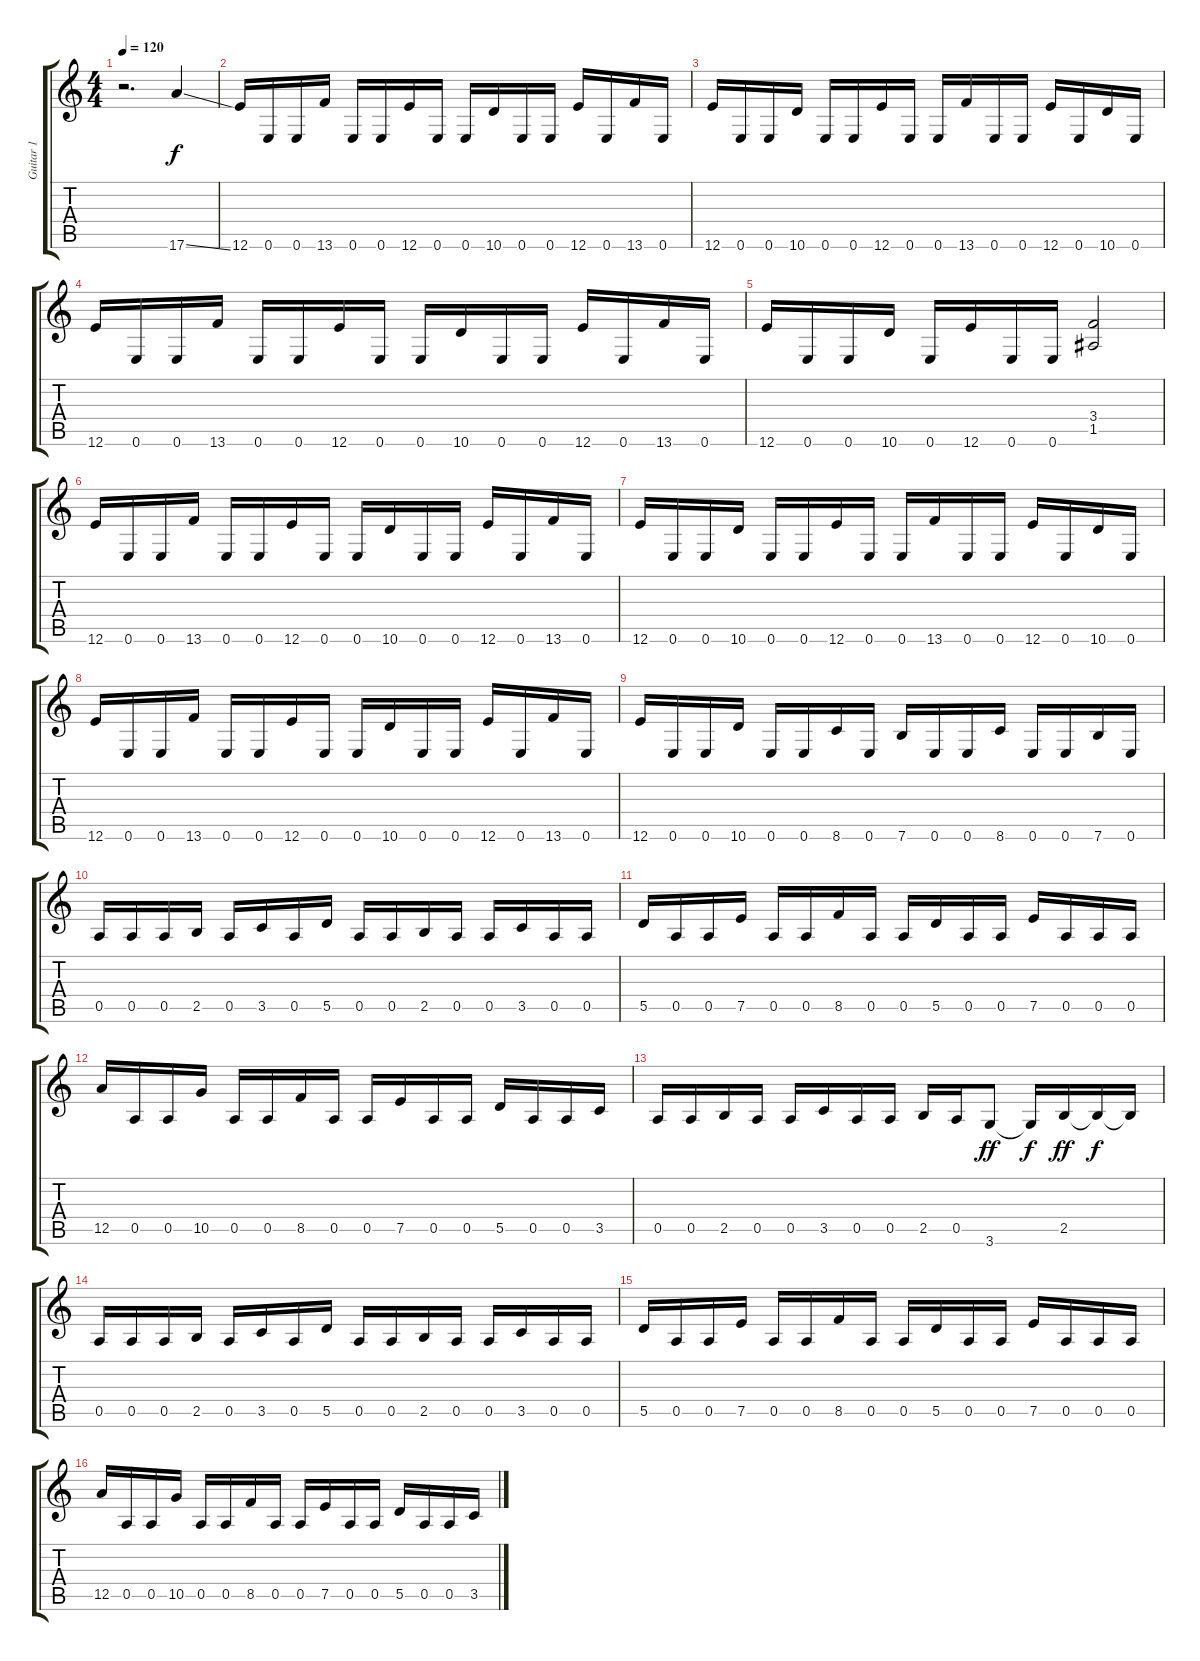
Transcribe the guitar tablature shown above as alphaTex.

\track ("Guitar 1" "Guitar 1") {instrument distortionguitar}
\staff {score tabs}
\tuning (E4 B3 G3 D3 A2 E2) {hide}
\ts (4 4)
\tempo 120
\clef g2
\ks c
r.2{d dy f instrument distortionguitar} 17.6{ss}.4 |
12.6.16 0.6.16 0.6.16 13.6.16 0.6.16 0.6.16 12.6.16 0.6.16 0.6.16 10.6.16 0.6.16 0.6.16 12.6.16 0.6.16 13.6.16 0.6.16 |
12.6.16 0.6.16 0.6.16 10.6.16 0.6.16 0.6.16 12.6.16 0.6.16 0.6.16 13.6.16 0.6.16 0.6.16 12.6.16 0.6.16 10.6.16 0.6.16 |
12.6.16 0.6.16 0.6.16 13.6.16 0.6.16 0.6.16 12.6.16 0.6.16 0.6.16 10.6.16 0.6.16 0.6.16 12.6.16 0.6.16 13.6.16 0.6.16 |
12.6.16 0.6.16 0.6.16 10.6.16 0.6.16 12.6.16 0.6.16 0.6.16 (3.4 1.5).2 |
12.6.16 0.6.16 0.6.16 13.6.16 0.6.16 0.6.16 12.6.16 0.6.16 0.6.16 10.6.16 0.6.16 0.6.16 12.6.16 0.6.16 13.6.16 0.6.16 |
12.6.16 0.6.16 0.6.16 10.6.16 0.6.16 0.6.16 12.6.16 0.6.16 0.6.16 13.6.16 0.6.16 0.6.16 12.6.16 0.6.16 10.6.16 0.6.16 |
12.6.16 0.6.16 0.6.16 13.6.16 0.6.16 0.6.16 12.6.16 0.6.16 0.6.16 10.6.16 0.6.16 0.6.16 12.6.16 0.6.16 13.6.16 0.6.16 |
12.6.16 0.6.16 0.6.16 10.6.16 0.6.16 0.6.16 8.6.16 0.6.16 7.6.16 0.6.16 0.6.16 8.6.16 0.6.16 0.6.16 7.6.16 0.6.16 |
0.5.16 0.5.16 0.5.16 2.5.16 0.5.16 3.5.16 0.5.16 5.5.16 0.5.16 0.5.16 2.5.16 0.5.16 0.5.16 3.5.16 0.5.16 0.5.16 |
5.5.16 0.5.16 0.5.16 7.5.16 0.5.16 0.5.16 8.5.16 0.5.16 0.5.16 5.5.16 0.5.16 0.5.16 7.5.16 0.5.16 0.5.16 0.5.16 |
12.5.16 0.5.16 0.5.16 10.5.16 0.5.16 0.5.16 8.5.16 0.5.16 0.5.16 7.5.16 0.5.16 0.5.16 5.5.16 0.5.16 0.5.16 3.5.16 |
0.5.16 0.5.16 2.5.16 0.5.16 0.5.16 3.5.16 0.5.16 0.5.16 2.5.16 0.5.16 3.6.8{dy ff} 3.6{t}.16{dy f} 2.5.16{dy ff} 2.5{t}.16{dy f} 2.5{t}.16 |
0.5.16 0.5.16 0.5.16 2.5.16 0.5.16 3.5.16 0.5.16 5.5.16 0.5.16 0.5.16 2.5.16 0.5.16 0.5.16 3.5.16 0.5.16 0.5.16 |
5.5.16 0.5.16 0.5.16 7.5.16 0.5.16 0.5.16 8.5.16 0.5.16 0.5.16 5.5.16 0.5.16 0.5.16 7.5.16 0.5.16 0.5.16 0.5.16 |
12.5.16 0.5.16 0.5.16 10.5.16 0.5.16 0.5.16 8.5.16 0.5.16 0.5.16 7.5.16 0.5.16 0.5.16 5.5.16 0.5.16 0.5.16 3.5.16
